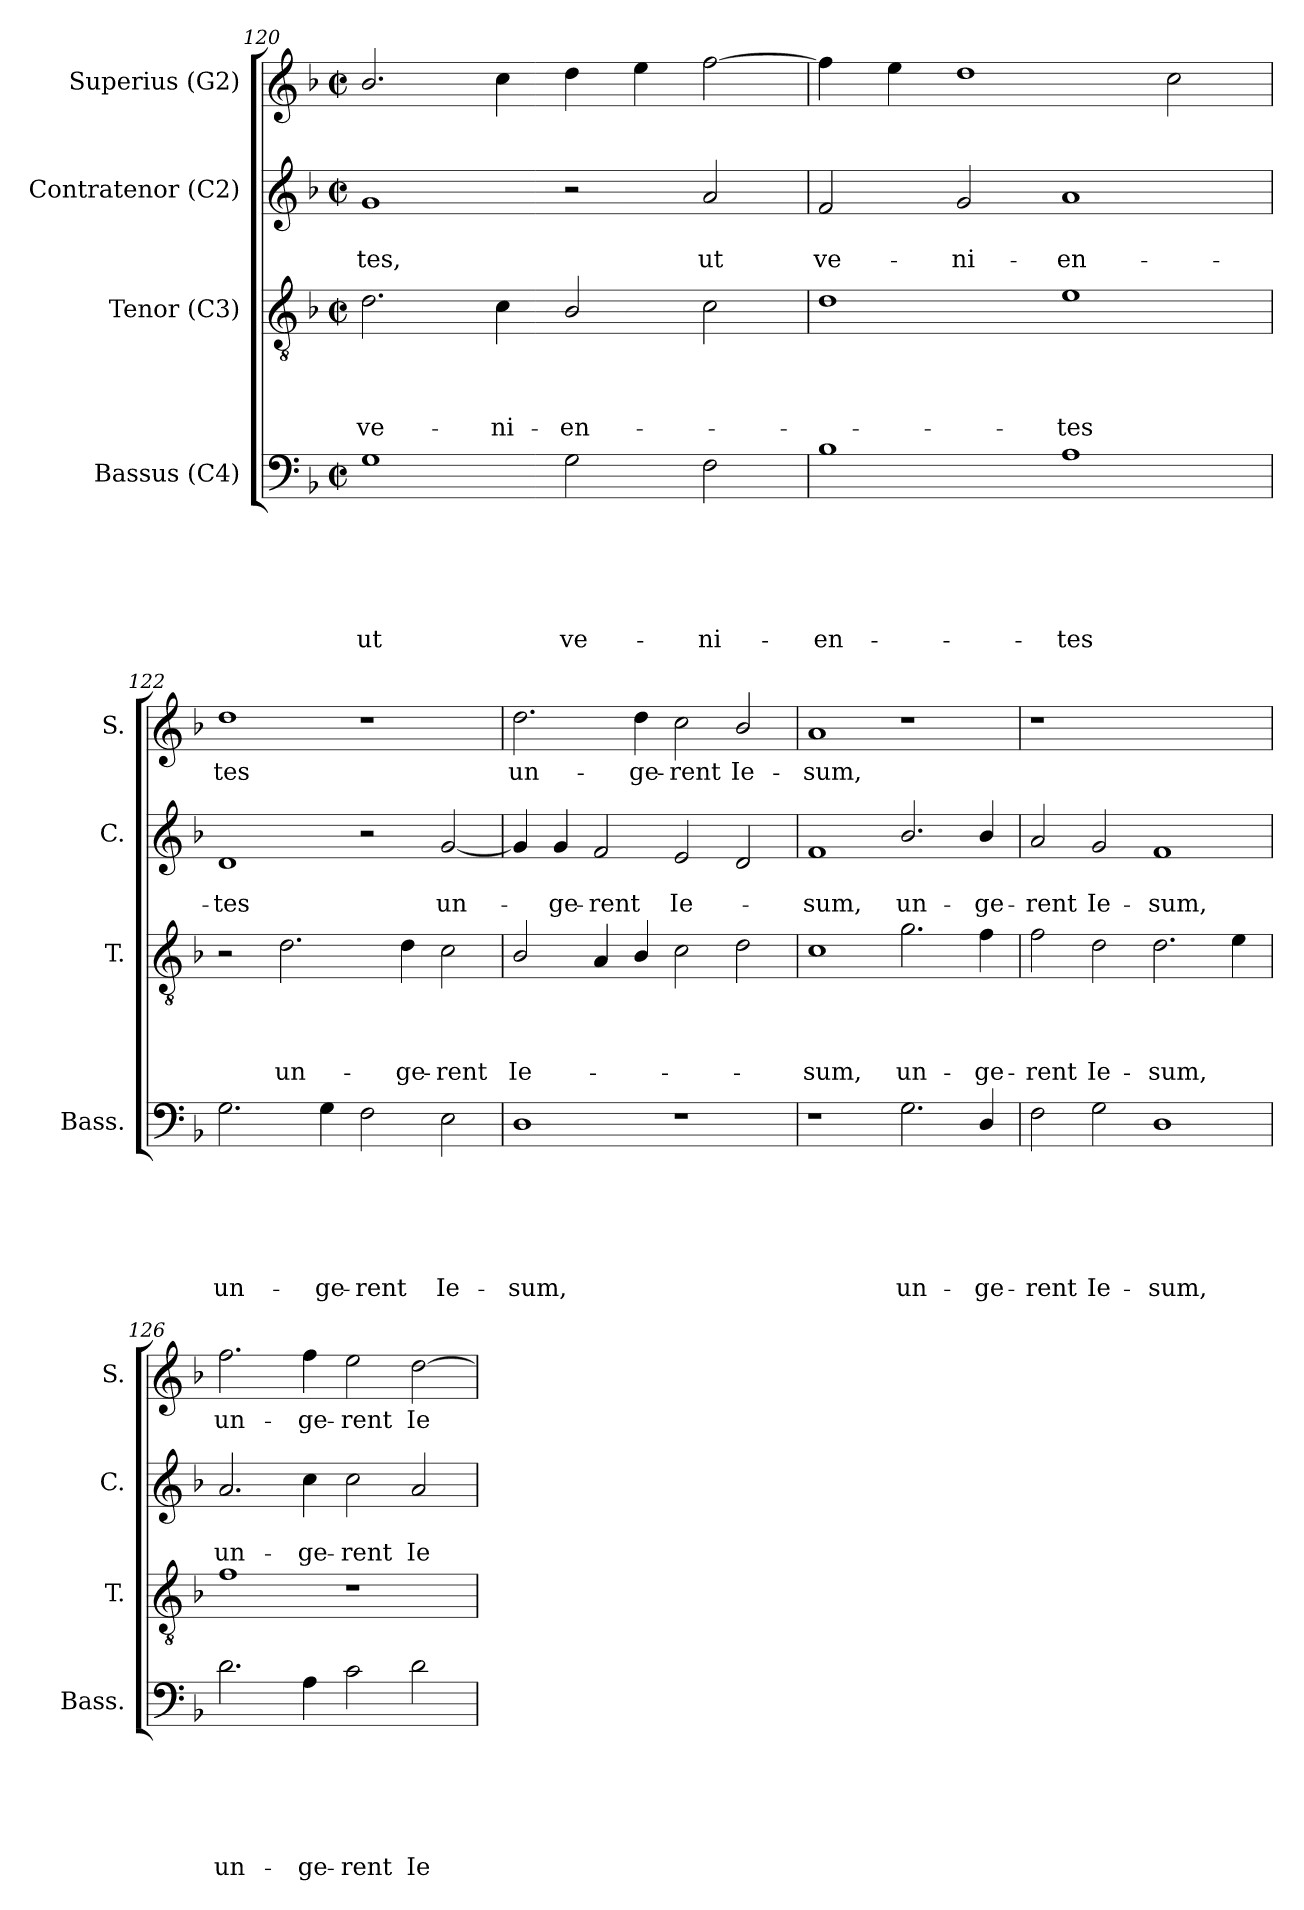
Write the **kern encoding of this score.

**kern	**text	**text	**text	**text	**text	**text	**kern	**text	**text	**text	**text	**kern	**text	**text	**kern	**text
*part4	*part4	*part4	*part4	*part4	*part4	*part4	*part3	*part3	*part3	*part3	*part3	*part2	*part2	*part2	*part1	*part1
*staff4	*staff4	*staff4	*staff4	*staff4	*staff4	*staff4	*staff3	*staff3	*staff3	*staff3	*staff3	*staff2	*staff2	*staff2	*staff1	*staff1
*I"Bassus (C4)	*	*	*	*	*	*	*I"Tenor (C3)	*	*	*	*	*I"Contratenor (C2)	*	*	*I"Superius (G2)	*
*I'Bass.	*	*	*	*	*	*	*I'T.	*	*	*	*	*I'C.	*	*	*I'S.	*
*clefF4	*	*	*	*	*	*	*clefGv2	*	*	*	*	*clefG2	*	*	*clefG2	*
*k[b-]	*	*	*	*	*	*	*k[b-]	*	*	*	*	*k[b-]	*	*	*k[b-]	*
*F:	*	*	*	*	*	*	*F:	*	*	*	*	*F:	*	*	*F:	*
*M2/2	*	*	*	*	*	*	*M2/2	*	*	*	*	*M2/2	*	*	*M2/2	*
*met(c|)	*	*	*	*	*	*	*met(c|)	*	*	*	*	*met(c|)	*	*	*met(c|)	*
=120	=120	=120	=120	=120	=120	=120	=120	=120	=120	=120	=120	=120	=120	=120	=120	=120
!	!	!	!	!	!	!LO:LY:b	!	!	!	!	!LO:LY:b	!	!	!LO:LY:b	!	!
1G	.	.	.	.	.	ut	2.d\	.	.	.	ve-	1g	.	-tes,	2.b-/	.
!	!	!	!	!	!	!	!	!	!	!	!LO:LY:b	!	!	!	!	!
.	.	.	.	.	.	.	4c\	.	.	.	-ni-	.	.	.	4cc\	.
!	!	!	!	!	!	!LO:LY:b	!	!	!	!	!LO:LY:b	!	!	!	!	!
2G\	.	.	.	.	.	ve-	2B-/	.	.	.	-en-	2r	.	.	4dd\	.
.	.	.	.	.	.	.	.	.	.	.	.	.	.	.	4ee\	.
!	!	!	!	!	!	!LO:LY:b	!	!	!	!	!	!	!	!LO:LY:b	!	!
2F\	.	.	.	.	.	-ni-	2c\	.	.	.	.	2a/	.	ut	[<2ff\	.
!!LO:LB:g=z
=121	=121	=121	=121	=121	=121	=121	=121	=121	=121	=121	=121	=121	=121	=121	=121	=121
!	!	!	!	!	!	!LO:LY:b	!	!	!	!	!	!	!	!LO:LY:b	!	!
1B-	.	.	.	.	.	-en-	1d	.	.	.	.	2f/	.	ve-	4ff\]	.
.	.	.	.	.	.	.	.	.	.	.	.	.	.	.	4ee\	.
!	!	!	!	!	!	!	!	!	!	!	!	!	!	!LO:LY:b	!	!
.	.	.	.	.	.	.	.	.	.	.	.	2g/	.	-ni-	1dd	.
!	!	!	!	!	!	!LO:LY:b	!	!	!	!	!LO:LY:b	!	!	!LO:LY:b	!	!
1A	.	.	.	.	.	-tes	1e	.	.	.	-tes	1a	.	-en-	.	.
.	.	.	.	.	.	.	.	.	.	.	.	.	.	.	2cc\	.
=122	=122	=122	=122	=122	=122	=122	=122	=122	=122	=122	=122	=122	=122	=122	=122	=122
!	!	!	!	!	!	!LO:LY:b	!	!	!	!	!	!	!	!LO:LY:b	!	!LO:LY:b
2.G\	.	.	.	.	.	un-	2r	.	.	.	.	1d	.	-tes	1dd	-tes
!	!	!	!	!	!	!	!	!	!	!	!LO:LY:b	!	!	!	!	!
.	.	.	.	.	.	.	2.d\	.	.	.	un-	.	.	.	.	.
!	!	!	!	!	!	!LO:LY:b	!	!	!	!	!	!	!	!	!	!
4G\	.	.	.	.	.	-ge-	.	.	.	.	.	.	.	.	.	.
!	!	!	!	!	!	!LO:LY:b	!	!	!	!	!	!	!	!	!	!
2F\	.	.	.	.	.	-rent	.	.	.	.	.	2r	.	.	1r	.
!	!	!	!	!	!	!	!	!	!	!	!LO:LY:b	!	!	!	!	!
.	.	.	.	.	.	.	4d\	.	.	.	-ge-	.	.	.	.	.
!	!	!	!	!	!	!LO:LY:b	!	!	!	!	!LO:LY:b	!	!	!LO:LY:b	!	!
2E\	.	.	.	.	.	Ie-	2c\	.	.	.	-rent	[<2g/	.	un-	.	.
=123	=123	=123	=123	=123	=123	=123	=123	=123	=123	=123	=123	=123	=123	=123	=123	=123
!	!	!	!	!	!	!LO:LY:b	!	!	!	!	!LO:LY:b	!	!	!	!	!LO:LY:b
1D	.	.	.	.	.	-sum,	2B-/	.	.	.	Ie-	4g/]	.	.	2.dd\	un-
!	!	!	!	!	!	!	!	!	!	!	!	!	!	!LO:LY:b	!	!
.	.	.	.	.	.	.	.	.	.	.	.	4g/	.	-ge-	.	.
!	!	!	!	!	!	!	!	!	!	!	!	!	!	!LO:LY:b	!	!
.	.	.	.	.	.	.	4A/	.	.	.	.	2f/	.	-rent	.	.
!	!	!	!	!	!	!	!	!	!	!	!	!	!	!	!	!LO:LY:b
.	.	.	.	.	.	.	4B-/	.	.	.	.	.	.	.	4dd\	-ge-
!	!	!	!	!	!	!	!	!	!	!	!	!	!	!LO:LY:b	!	!LO:LY:b:rj
1r	.	.	.	.	.	.	2c\	.	.	.	.	2e/	.	Ie-	2cc\	-rent
!	!	!	!	!	!	!	!	!	!	!	!	!	!	!	!	!LO:LY:b
.	.	.	.	.	.	.	2d\	.	.	.	.	2d/	.	.	2b-/	Ie-
=124	=124	=124	=124	=124	=124	=124	=124	=124	=124	=124	=124	=124	=124	=124	=124	=124
!	!	!	!	!	!	!	!	!	!	!	!LO:LY:b	!	!	!LO:LY:b	!	!LO:LY:b
1r	.	.	.	.	.	.	1c	.	.	.	-sum,	1f	.	-sum,	1a	-sum,
!	!	!	!	!	!	!LO:LY:b	!	!	!	!	!LO:LY:b	!	!	!LO:LY:b	!	!
2.G\	.	.	.	.	.	un-	2.g\	.	.	.	un-	2.b-/	.	un-	1r	.
!	!	!	!	!	!	!LO:LY:b	!	!	!	!	!LO:LY:b	!	!	!LO:LY:b	!	!
4D/	.	.	.	.	.	-ge-	4f\	.	.	.	-ge-	4b-/	.	-ge-	.	.
!!LO:LB:g=z
=125	=125	=125	=125	=125	=125	=125	=125	=125	=125	=125	=125	=125	=125	=125	=125	=125
!	!	!	!	!	!	!LO:LY:b	!	!	!	!	!LO:LY:b	!	!	!LO:LY:b	!LO:N:vis=1	!
2F\	.	.	.	.	.	-rent	2f\	.	.	.	-rent	2a/	.	-rent	1r	.
!	!	!	!	!	!	!LO:LY:b	!	!	!	!	!LO:LY:b	!	!	!LO:LY:b	!	!
2G\	.	.	.	.	.	Ie-	2d\	.	.	.	Ie-	2g/	.	Ie-	.	.
!	!	!	!	!	!	!LO:LY:b	!	!	!	!	!LO:LY:b	!	!	!LO:LY:b	!	!
1D	.	.	.	.	.	-sum,	2.d\	.	.	.	-sum,	1f	.	-sum,	1ryy	.
.	.	.	.	.	.	.	4e\	.	.	.	.	.	.	.	.	.
=126	=126	=126	=126	=126	=126	=126	=126	=126	=126	=126	=126	=126	=126	=126	=126	=126
!	!	!	!	!	!	!LO:LY:b	!	!	!	!	!	!	!	!LO:LY:b	!	!LO:LY:b
2.d\	.	.	.	.	.	un-	1f	.	.	.	.	2.a/	.	un-	2.ff\	un-
!	!	!	!	!	!	!LO:LY:b	!	!	!	!	!	!	!	!LO:LY:b	!	!LO:LY:b
4A\	.	.	.	.	.	-ge-	.	.	.	.	.	4cc\	.	-ge-	4ff\	-ge-
!	!	!	!	!	!	!LO:LY:b	!	!	!	!	!	!	!	!LO:LY:b	!	!LO:LY:b
2c\	.	.	.	.	.	-rent	1r	.	.	.	.	2cc\	.	-rent	2ee\	-rent
!	!	!	!	!	!	!LO:LY:b	!	!	!	!	!	!	!	!LO:LY:b	!	!LO:LY:b
2d\	.	.	.	.	.	Ie-	.	.	.	.	.	2a/	.	Ie-	[>2dd\	Ie-
=	=	=	=	=	=	=	=	=	=	=	=	=	=	=	=	=
*-	*-	*-	*-	*-	*-	*-	*-	*-	*-	*-	*-	*-	*-	*-	*-	*-
